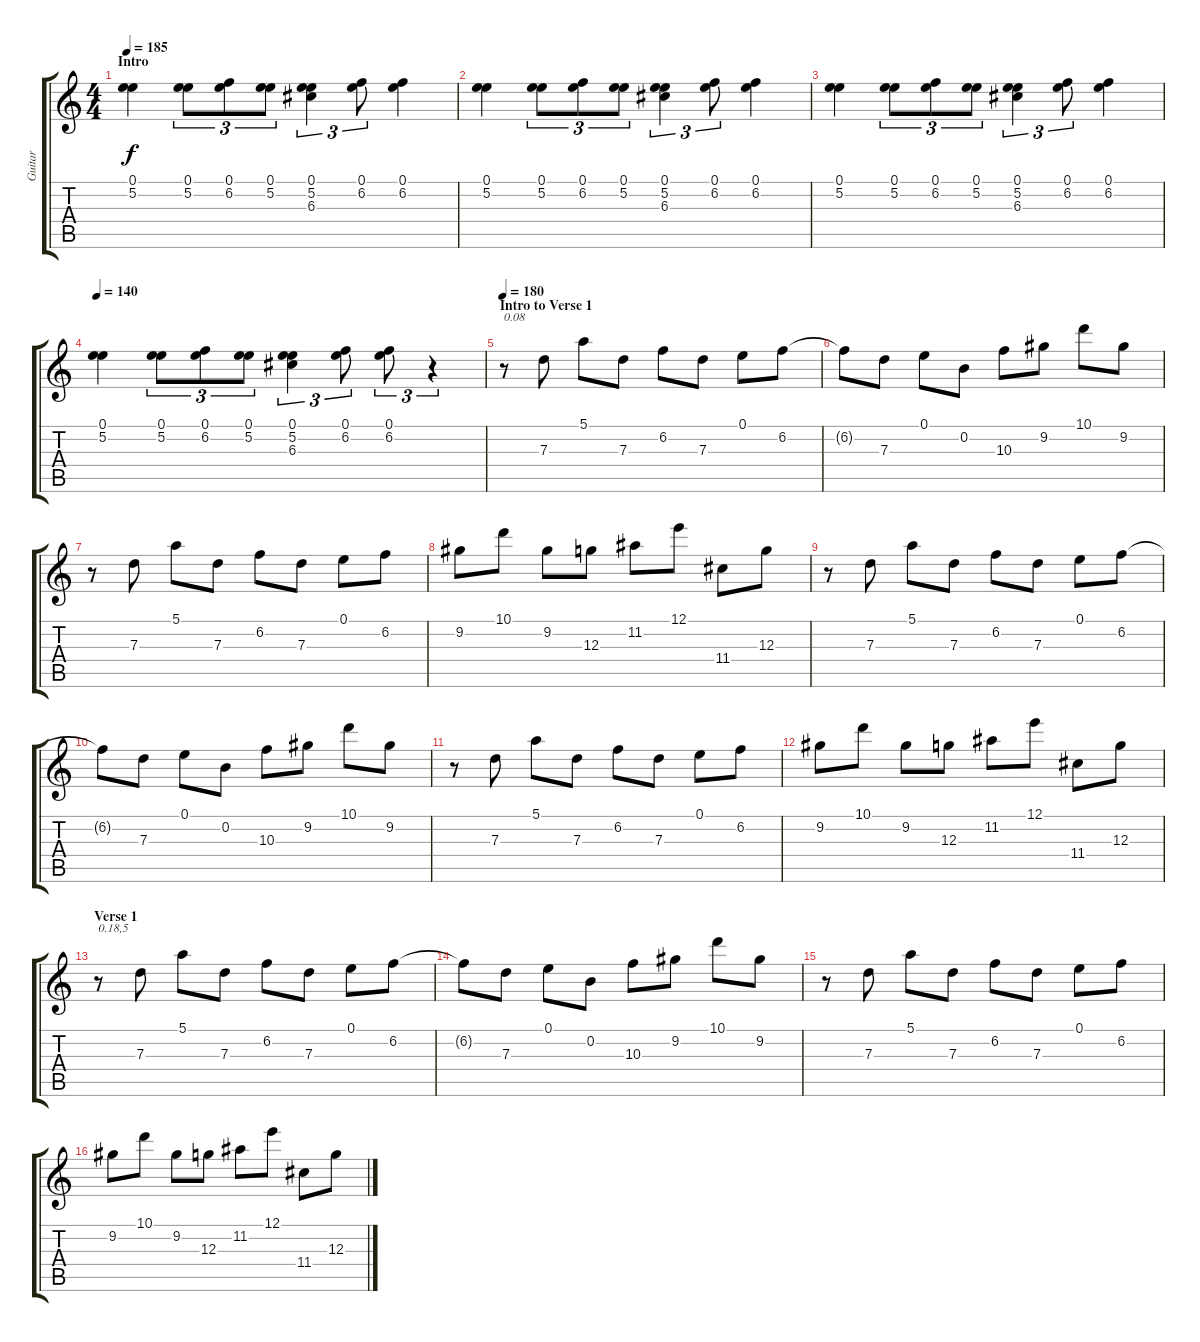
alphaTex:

\track ("Guitar" "Guitar") {instrument distortionguitar}
\staff {score tabs}
\tuning (E4 B3 G3 D3 A2 E2) {hide}
\ts (4 4)
\section ("" "Intro")
\tempo 185
\tempo 125
\tempo 185
\clef g2
\ks c
(0.1 5.2).4{dy f volume 16 balance 8 instrument overdrivenguitar} (0.1 5.2).8{tu (3 2)} (0.1 6.2).8{tu (3 2)} (0.1 5.2).8{tu (3 2)} (0.1 5.2 6.3).4{tu (3 2)} (0.1 6.2).8{tu (3 2)} (0.1 6.2).4 |
(0.1 5.2).4 (0.1 5.2).8{tu (3 2)} (0.1 6.2).8{tu (3 2)} (0.1 5.2).8{tu (3 2)} (0.1 5.2 6.3).4{tu (3 2)} (0.1 6.2).8{tu (3 2)} (0.1 6.2).4 |
(0.1 5.2).4 (0.1 5.2).8{tu (3 2)} (0.1 6.2).8{tu (3 2)} (0.1 5.2).8{tu (3 2)} (0.1 5.2 6.3).4{tu (3 2)} (0.1 6.2).8{tu (3 2)} (0.1 6.2).4 |
\tempo 140
(0.1 5.2).4 (0.1 5.2).8{tu (3 2)} (0.1 6.2).8{tu (3 2)} (0.1 5.2).8{tu (3 2)} (0.1 5.2 6.3).4{tu (3 2)} (0.1 6.2).8{tu (3 2)} (0.1 6.2).8{tu (3 2)} r.4{tu (3 2)} |
\section ("" "Intro to Verse 1")
\tempo 180
r.8{txt "0.08" volume 13 balance 3 instrument distortionguitar} 7.3.8 5.1.8 7.3.8 6.2.8 7.3.8 0.1.8 6.2.8 |
6.2{t}.8 7.3.8 0.1.8 0.2.8 10.3.8 9.2.8 10.1.8 9.2.8 |
r.8 7.3.8 5.1.8 7.3.8 6.2.8 7.3.8 0.1.8 6.2.8 |
9.2.8 10.1.8 9.2.8 12.3.8 11.2.8 12.1.8 11.4.8 12.3.8 |
r.8 7.3.8 5.1.8 7.3.8 6.2.8 7.3.8 0.1.8 6.2.8 |
6.2{t}.8 7.3.8 0.1.8 0.2.8 10.3.8 9.2.8 10.1.8 9.2.8 |
r.8 7.3.8 5.1.8 7.3.8 6.2.8 7.3.8 0.1.8 6.2.8 |
9.2.8 10.1.8 9.2.8 12.3.8 11.2.8 12.1.8 11.4.8 12.3.8 |
\section ("" "Verse 1")
r.8{txt "0.18,5"} 7.3.8 5.1.8 7.3.8 6.2.8 7.3.8 0.1.8 6.2.8 |
6.2{t}.8 7.3.8 0.1.8 0.2.8 10.3.8 9.2.8 10.1.8 9.2.8 |
r.8 7.3.8 5.1.8 7.3.8 6.2.8 7.3.8 0.1.8 6.2.8 |
9.2.8 10.1.8 9.2.8 12.3.8 11.2.8 12.1.8 11.4.8 12.3.8
